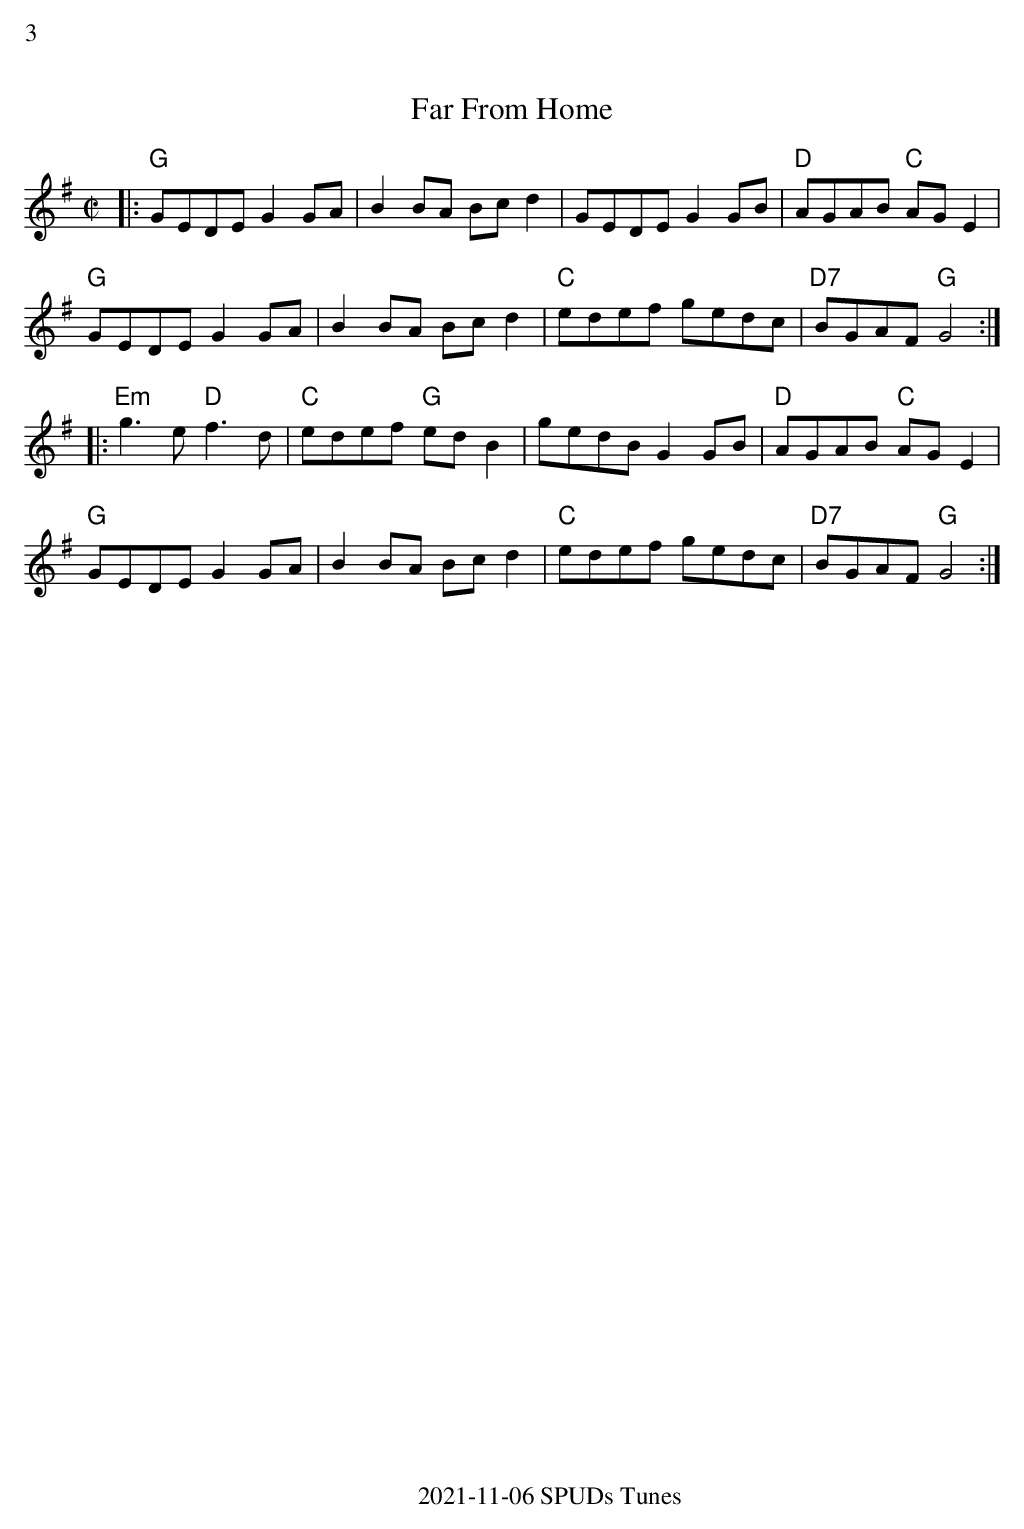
X:1
%%text 3
T:Far From Home
M:C|
K:G
|:"G"GEDE G2GA| B2BA Bcd2|GEDE G2GB| "D"AGAB "C"AGE2|
"G"GEDE G2GA| B2BA Bcd2| "C"edef gedc| "D7"BGAF "G"G4 :|
|:"Em"g2>e2 "D"f2>d2| "C"edef "G"edB2| gedB G2GB| "D"AGAB "C"AG E2|
"G"GEDE G2 GA| B2BA Bcd2| "C"edef gedc| "D7"BGAF "G"G4 :|
